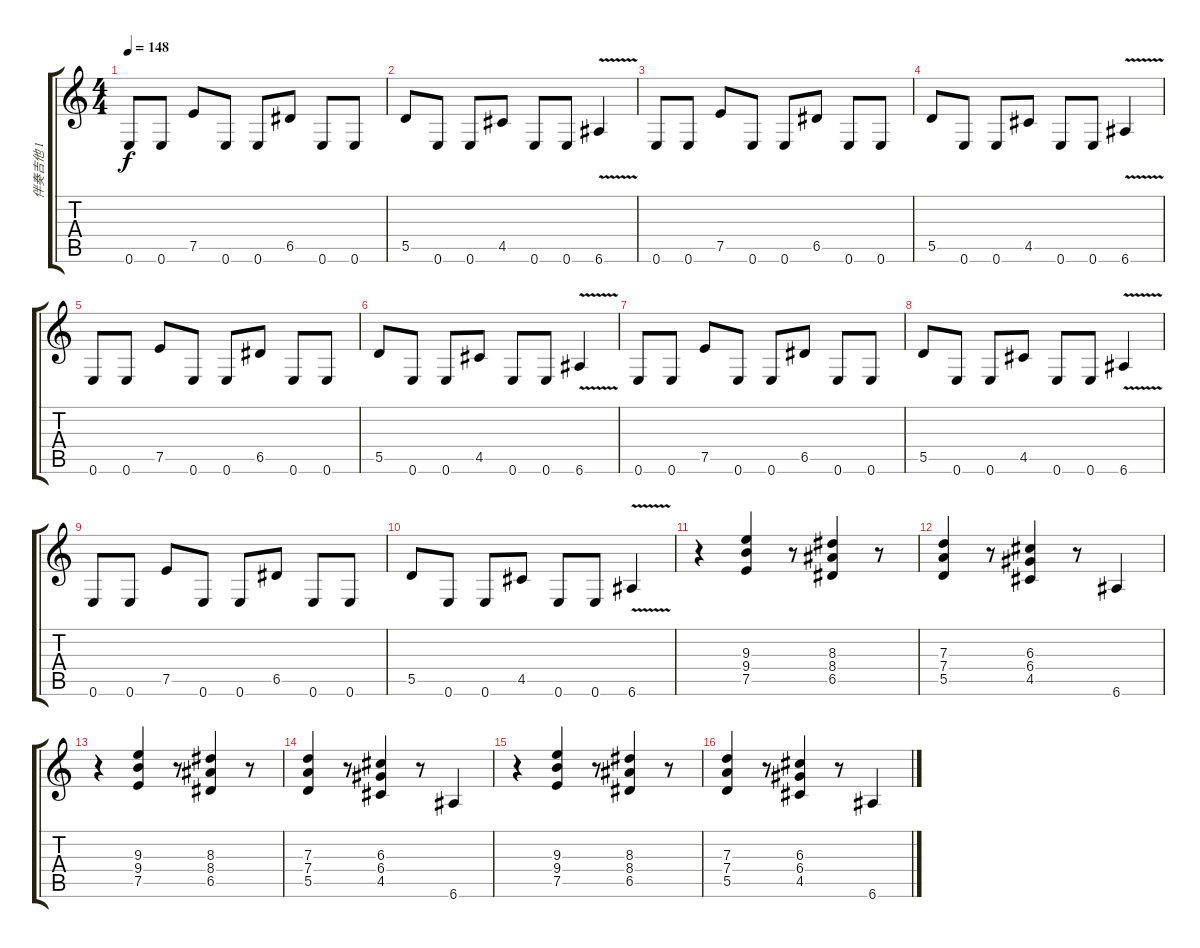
\track ("伴奏吉他 1" "伴奏吉他 1") {instrument overdrivenguitar}
\staff {score tabs}
\tuning (E4 B3 G3 D3 A2 E2) {hide}
\ts (4 4)
\tempo 148
\clef g2
\ks c
0.6.8{dy f} 0.6.8 7.5.8 0.6.8 0.6.8 6.5.8 0.6.8 0.6.8 |
5.5.8 0.6.8 0.6.8 4.5.8 0.6.8 0.6.8 6.6{v}.4 |
0.6.8 0.6.8 7.5.8 0.6.8 0.6.8 6.5.8 0.6.8 0.6.8 |
5.5.8 0.6.8 0.6.8 4.5.8 0.6.8 0.6.8 6.6{v}.4 |
0.6.8 0.6.8 7.5.8 0.6.8 0.6.8 6.5.8 0.6.8 0.6.8 |
5.5.8 0.6.8 0.6.8 4.5.8 0.6.8 0.6.8 6.6{v}.4 |
0.6.8 0.6.8 7.5.8 0.6.8 0.6.8 6.5.8 0.6.8 0.6.8 |
5.5.8 0.6.8 0.6.8 4.5.8 0.6.8 0.6.8 6.6{v}.4 |
0.6.8 0.6.8 7.5.8 0.6.8 0.6.8 6.5.8 0.6.8 0.6.8 |
5.5.8 0.6.8 0.6.8 4.5.8 0.6.8 0.6.8 6.6{v}.4 |
r.4 (9.3 9.4 7.5).4 r.8 (8.3 8.4 6.5).4 r.8 |
(7.3 7.4 5.5).4 r.8 (6.3 6.4 4.5).4 r.8 6.6.4 |
r.4 (9.3 9.4 7.5).4 r.8 (8.3 8.4 6.5).4 r.8 |
(7.3 7.4 5.5).4 r.8 (6.3 6.4 4.5).4 r.8 6.6.4 |
r.4 (9.3 9.4 7.5).4 r.8 (8.3 8.4 6.5).4 r.8 |
(7.3 7.4 5.5).4 r.8 (6.3 6.4 4.5).4 r.8 6.6.4
